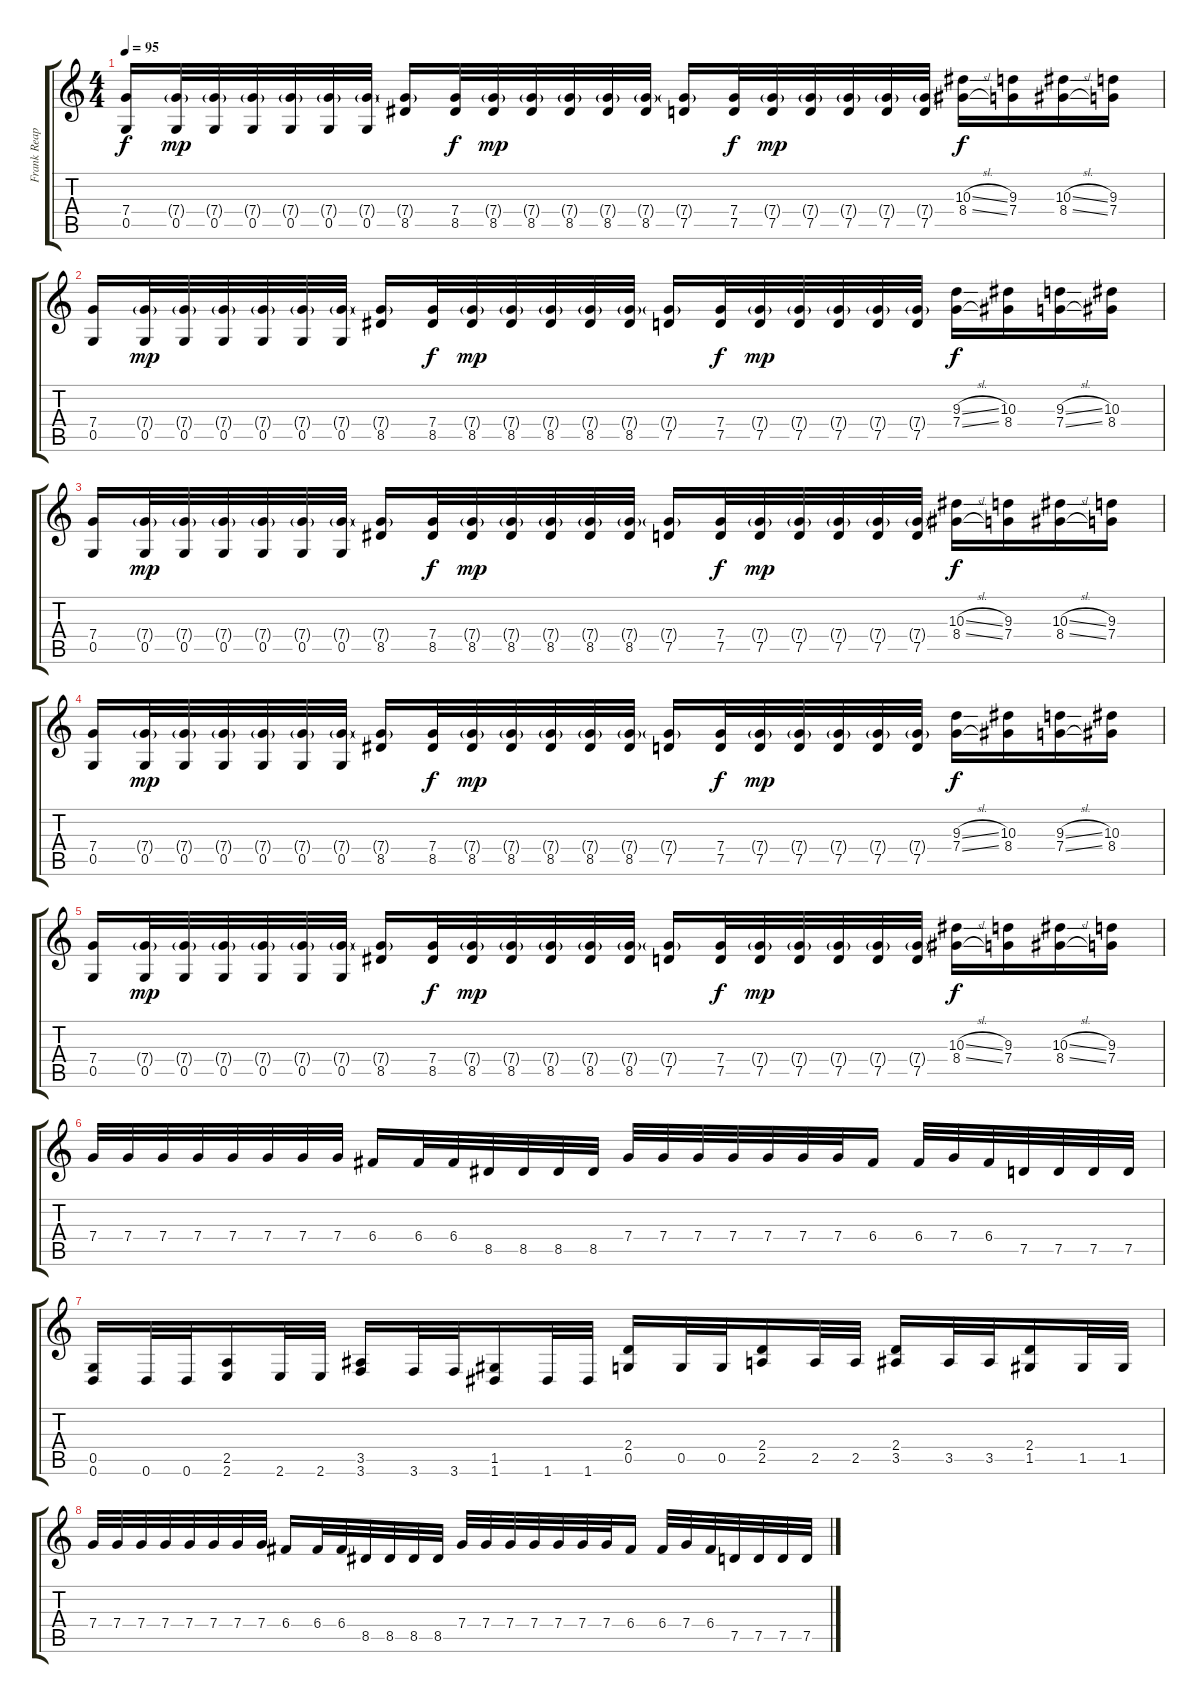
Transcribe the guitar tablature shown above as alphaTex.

\track ("Frank Reaper" "Frank Reap") {instrument overdrivenguitar}
\staff {score tabs}
\tuning (D4 A3 F3 C3 G2 D2) {hide}
\ts (4 4)
\tempo 95
\clef g2
\ks c
(7.4 0.5).16{dy f} (7.4{g} 0.5).32{dy mp} (7.4{g} 0.5).32 (7.4{g} 0.5).32 (7.4{g} 0.5).32 (7.4{g} 0.5).32 (7.4{g} 0.5).32 (7.4{g} 8.5).16 (7.4 8.5).32{dy f} (7.4{g} 8.5).32{dy mp} (7.4{g} 8.5).32 (7.4{g} 8.5).32 (7.4{g} 8.5).32 (7.4{g} 8.5).32 (7.4{g} 7.5).16 (7.4 7.5).32{dy f} (7.4{g} 7.5).32{dy mp} (7.4{g} 7.5).32 (7.4{g} 7.5).32 (7.4{g} 7.5).32 (7.4{g} 7.5).32 (10.3{sl} 8.4{sl}).16{dy f} (9.3 7.4).16 (10.3{sl} 8.4{sl}).16 (9.3 7.4).16 |
(7.4 0.5).16 (7.4{g} 0.5).32{dy mp} (7.4{g} 0.5).32 (7.4{g} 0.5).32 (7.4{g} 0.5).32 (7.4{g} 0.5).32 (7.4{g} 0.5).32 (7.4{g} 8.5).16 (7.4 8.5).32{dy f} (7.4{g} 8.5).32{dy mp} (7.4{g} 8.5).32 (7.4{g} 8.5).32 (7.4{g} 8.5).32 (7.4{g} 8.5).32 (7.4{g} 7.5).16 (7.4 7.5).32{dy f} (7.4{g} 7.5).32{dy mp} (7.4{g} 7.5).32 (7.4{g} 7.5).32 (7.4{g} 7.5).32 (7.4{g} 7.5).32 (9.3{sl} 7.4{sl}).16{dy f} (10.3 8.4).16 (9.3{sl} 7.4{sl}).16 (10.3 8.4).16 |
(7.4 0.5).16 (7.4{g} 0.5).32{dy mp} (7.4{g} 0.5).32 (7.4{g} 0.5).32 (7.4{g} 0.5).32 (7.4{g} 0.5).32 (7.4{g} 0.5).32 (7.4{g} 8.5).16 (7.4 8.5).32{dy f} (7.4{g} 8.5).32{dy mp} (7.4{g} 8.5).32 (7.4{g} 8.5).32 (7.4{g} 8.5).32 (7.4{g} 8.5).32 (7.4{g} 7.5).16 (7.4 7.5).32{dy f} (7.4{g} 7.5).32{dy mp} (7.4{g} 7.5).32 (7.4{g} 7.5).32 (7.4{g} 7.5).32 (7.4{g} 7.5).32 (10.3{sl} 8.4{sl}).16{dy f} (9.3 7.4).16 (10.3{sl} 8.4{sl}).16 (9.3 7.4).16 |
(7.4 0.5).16 (7.4{g} 0.5).32{dy mp} (7.4{g} 0.5).32 (7.4{g} 0.5).32 (7.4{g} 0.5).32 (7.4{g} 0.5).32 (7.4{g} 0.5).32 (7.4{g} 8.5).16 (7.4 8.5).32{dy f} (7.4{g} 8.5).32{dy mp} (7.4{g} 8.5).32 (7.4{g} 8.5).32 (7.4{g} 8.5).32 (7.4{g} 8.5).32 (7.4{g} 7.5).16 (7.4 7.5).32{dy f} (7.4{g} 7.5).32{dy mp} (7.4{g} 7.5).32 (7.4{g} 7.5).32 (7.4{g} 7.5).32 (7.4{g} 7.5).32 (9.3{sl} 7.4{sl}).16{dy f} (10.3 8.4).16 (9.3{sl} 7.4{sl}).16 (10.3 8.4).16 |
(7.4 0.5).16 (7.4{g} 0.5).32{dy mp} (7.4{g} 0.5).32 (7.4{g} 0.5).32 (7.4{g} 0.5).32 (7.4{g} 0.5).32 (7.4{g} 0.5).32 (7.4{g} 8.5).16 (7.4 8.5).32{dy f} (7.4{g} 8.5).32{dy mp} (7.4{g} 8.5).32 (7.4{g} 8.5).32 (7.4{g} 8.5).32 (7.4{g} 8.5).32 (7.4{g} 7.5).16 (7.4 7.5).32{dy f} (7.4{g} 7.5).32{dy mp} (7.4{g} 7.5).32 (7.4{g} 7.5).32 (7.4{g} 7.5).32 (7.4{g} 7.5).32 (10.3{sl} 8.4{sl}).16{dy f} (9.3 7.4).16 (10.3{sl} 8.4{sl}).16 (9.3 7.4).16 |
7.4.32 7.4.32 7.4.32 7.4.32 7.4.32 7.4.32 7.4.32 7.4.32 6.4.16 6.4.32 6.4.32 8.5.32 8.5.32 8.5.32 8.5.32 7.4.32 7.4.32 7.4.32 7.4.32 7.4.32 7.4.32 7.4.32 6.4.16 6.4.32 7.4.32 6.4.32 7.5.32 7.5.32 7.5.32 7.5.32 |
(0.5 0.6).16 0.6.32 0.6.32 (2.5 2.6).16 2.6.32 2.6.32 (3.5 3.6).16 3.6.32 3.6.32 (1.5 1.6).16 1.6.32 1.6.32 (2.4 0.5).16 0.5.32 0.5.32 (2.4 2.5).16 2.5.32 2.5.32 (2.4 3.5).16 3.5.32 3.5.32 (2.4 1.5).16 1.5.32 1.5.32 |
7.4.32 7.4.32 7.4.32 7.4.32 7.4.32 7.4.32 7.4.32 7.4.32 6.4.16 6.4.32 6.4.32 8.5.32 8.5.32 8.5.32 8.5.32 7.4.32 7.4.32 7.4.32 7.4.32 7.4.32 7.4.32 7.4.32 6.4.16 6.4.32 7.4.32 6.4.32 7.5.32 7.5.32 7.5.32 7.5.32
